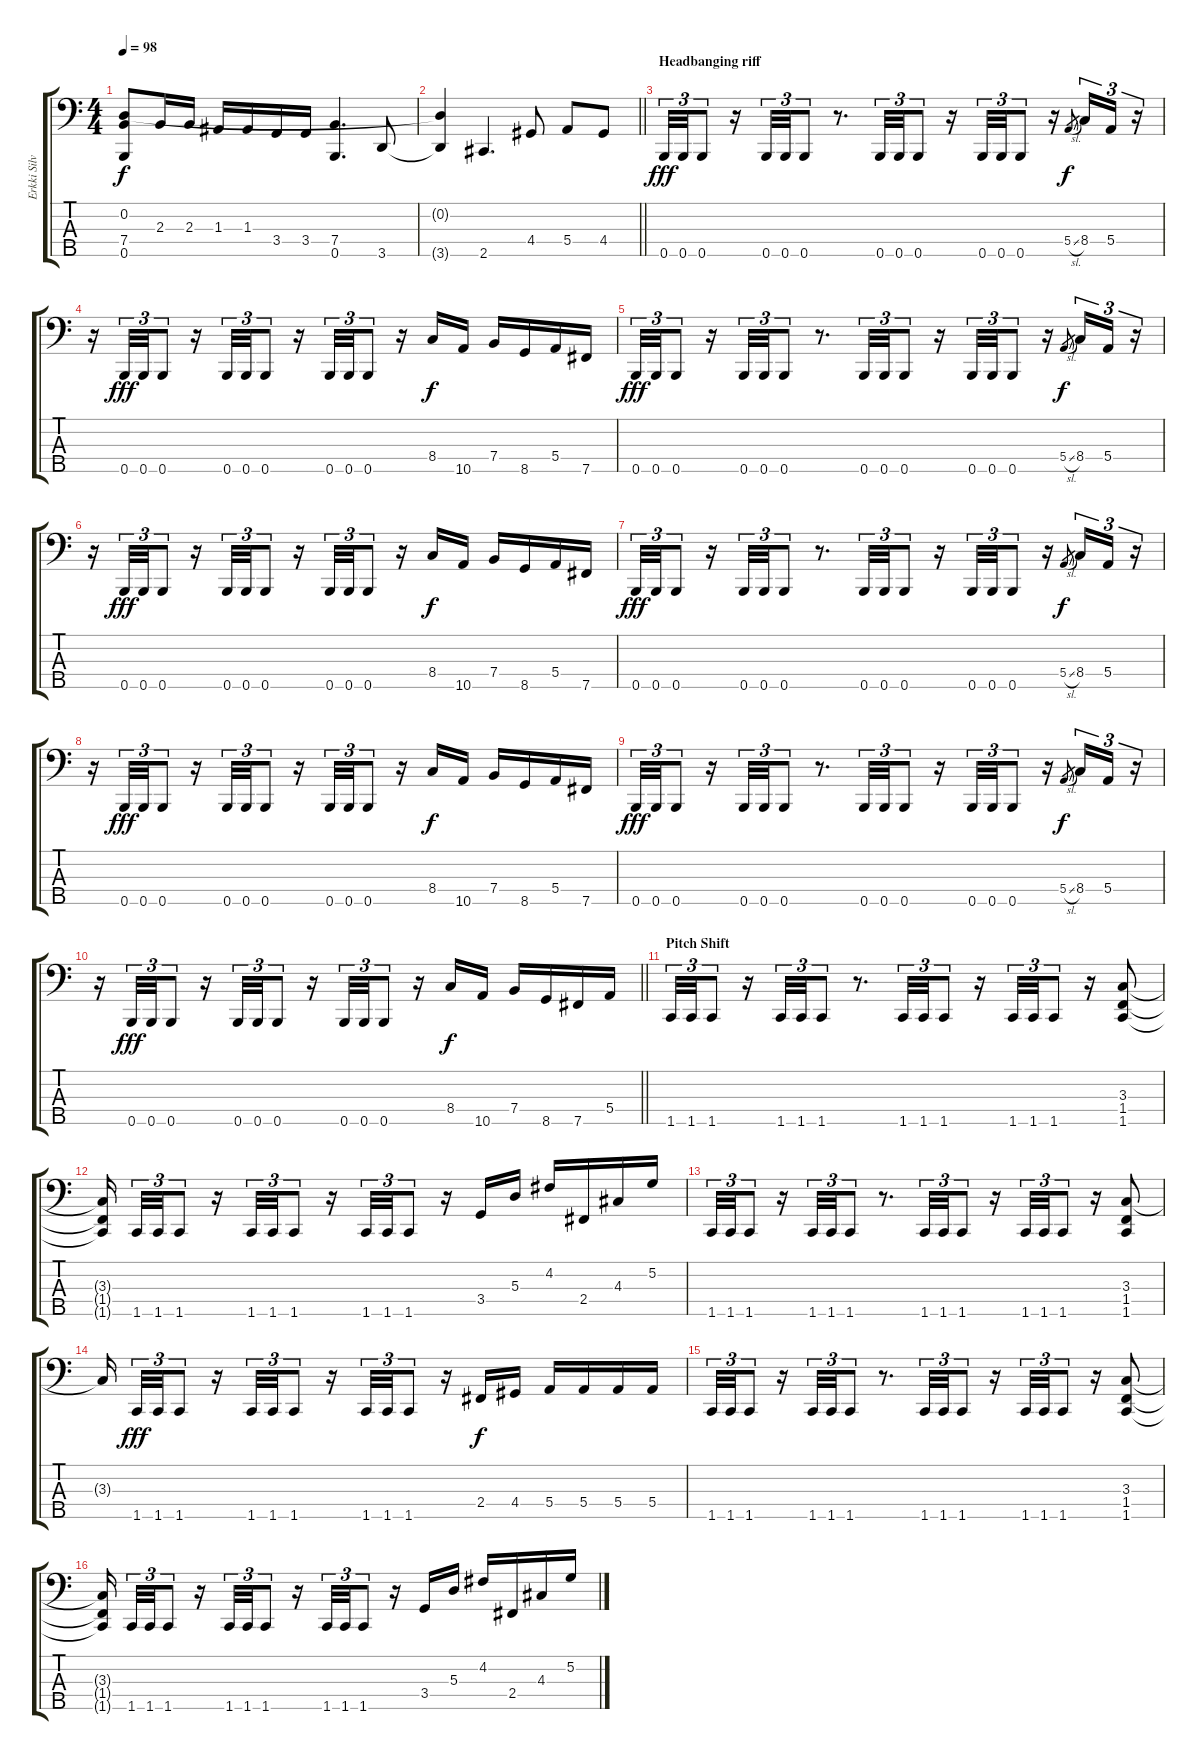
\track ("Erkki Silvennoinen" "Erkki Silv") {instrument electricbassfinger}
\staff {score tabs}
\tuning (G2 D2 A1 E1 B0) {hide}
\ts (4 4)
\tempo 98
\clef f4
\ks c
(0.2{t} 7.4{t} 0.5{t}).8{dy f} 2.3.16 2.3.16 1.3.16 1.3.16 3.4.16 3.4.16 (7.4 0.5).4{d} 3.5.8 |
\barLineRight lightlight
(0.2{t} 3.5{t}).4 2.5.4{d} 4.4.8 5.4.8 4.4.8 |
\section ("" "Headbanging riff")
0.5.32{tu (3 2) dy fff} 0.5.32{tu (3 2)} 0.5.8{tu (3 2)} r.16 0.5.32{tu (3 2)} 0.5.32{tu (3 2)} 0.5.8{tu (3 2)} r.8{d} 0.5.32{tu (3 2)} 0.5.32{tu (3 2)} 0.5.8{tu (3 2)} r.16 0.5.32{tu (3 2)} 0.5.32{tu (3 2)} 0.5.8{tu (3 2)} r.16 5.4{sl}.8{gr dy f} 8.4.16{tu (3 2)} 5.4.16{tu (3 2)} r.16{tu (3 2)} |
r.16 0.5.32{tu (3 2) dy fff} 0.5.32{tu (3 2)} 0.5.8{tu (3 2)} r.16 0.5.32{tu (3 2)} 0.5.32{tu (3 2)} 0.5.8{tu (3 2)} r.16 0.5.32{tu (3 2)} 0.5.32{tu (3 2)} 0.5.8{tu (3 2)} r.16 8.4.16{dy f} 10.5.16 7.4.16 8.5.16 5.4.16 7.5.16 |
0.5.32{tu (3 2) dy fff} 0.5.32{tu (3 2)} 0.5.8{tu (3 2)} r.16 0.5.32{tu (3 2)} 0.5.32{tu (3 2)} 0.5.8{tu (3 2)} r.8{d} 0.5.32{tu (3 2)} 0.5.32{tu (3 2)} 0.5.8{tu (3 2)} r.16 0.5.32{tu (3 2)} 0.5.32{tu (3 2)} 0.5.8{tu (3 2)} r.16 5.4{sl}.8{gr dy f} 8.4.16{tu (3 2)} 5.4.16{tu (3 2)} r.16{tu (3 2)} |
r.16 0.5.32{tu (3 2) dy fff} 0.5.32{tu (3 2)} 0.5.8{tu (3 2)} r.16 0.5.32{tu (3 2)} 0.5.32{tu (3 2)} 0.5.8{tu (3 2)} r.16 0.5.32{tu (3 2)} 0.5.32{tu (3 2)} 0.5.8{tu (3 2)} r.16 8.4.16{dy f} 10.5.16 7.4.16 8.5.16 5.4.16 7.5.16 |
0.5.32{tu (3 2) dy fff} 0.5.32{tu (3 2)} 0.5.8{tu (3 2)} r.16 0.5.32{tu (3 2)} 0.5.32{tu (3 2)} 0.5.8{tu (3 2)} r.8{d} 0.5.32{tu (3 2)} 0.5.32{tu (3 2)} 0.5.8{tu (3 2)} r.16 0.5.32{tu (3 2)} 0.5.32{tu (3 2)} 0.5.8{tu (3 2)} r.16 5.4{sl}.8{gr dy f} 8.4.16{tu (3 2)} 5.4.16{tu (3 2)} r.16{tu (3 2)} |
r.16 0.5.32{tu (3 2) dy fff} 0.5.32{tu (3 2)} 0.5.8{tu (3 2)} r.16 0.5.32{tu (3 2)} 0.5.32{tu (3 2)} 0.5.8{tu (3 2)} r.16 0.5.32{tu (3 2)} 0.5.32{tu (3 2)} 0.5.8{tu (3 2)} r.16 8.4.16{dy f} 10.5.16 7.4.16 8.5.16 5.4.16 7.5.16 |
0.5.32{tu (3 2) dy fff} 0.5.32{tu (3 2)} 0.5.8{tu (3 2)} r.16 0.5.32{tu (3 2)} 0.5.32{tu (3 2)} 0.5.8{tu (3 2)} r.8{d} 0.5.32{tu (3 2)} 0.5.32{tu (3 2)} 0.5.8{tu (3 2)} r.16 0.5.32{tu (3 2)} 0.5.32{tu (3 2)} 0.5.8{tu (3 2)} r.16 5.4{sl}.8{gr dy f} 8.4.16{tu (3 2)} 5.4.16{tu (3 2)} r.16{tu (3 2)} |
\barLineRight lightlight
r.16 0.5.32{tu (3 2) dy fff} 0.5.32{tu (3 2)} 0.5.8{tu (3 2)} r.16 0.5.32{tu (3 2)} 0.5.32{tu (3 2)} 0.5.8{tu (3 2)} r.16 0.5.32{tu (3 2)} 0.5.32{tu (3 2)} 0.5.8{tu (3 2)} r.16 8.4.16{dy f} 10.5.16 7.4.16 8.5.16 7.5.16 5.4.16 |
\section ("" "Pitch Shift")
1.5.32{tu (3 2)} 1.5.32{tu (3 2)} 1.5.8{tu (3 2)} r.16 1.5.32{tu (3 2)} 1.5.32{tu (3 2)} 1.5.8{tu (3 2)} r.8{d} 1.5.32{tu (3 2)} 1.5.32{tu (3 2)} 1.5.8{tu (3 2)} r.16 1.5.32{tu (3 2)} 1.5.32{tu (3 2)} 1.5.8{tu (3 2)} r.16 (3.3 1.4 1.5).8 |
(3.3{t} 1.4{t} 1.5{t}).16{beam splitsecondary} 1.5.32{tu (3 2)} 1.5.32{tu (3 2)} 1.5.8{tu (3 2)} r.16 1.5.32{tu (3 2)} 1.5.32{tu (3 2)} 1.5.8{tu (3 2)} r.16 1.5.32{tu (3 2)} 1.5.32{tu (3 2)} 1.5.8{tu (3 2)} r.16 3.4.16 5.3.16 4.2.16 2.4.16 4.3.16 5.2.16 |
1.5.32{tu (3 2)} 1.5.32{tu (3 2)} 1.5.8{tu (3 2)} r.16 1.5.32{tu (3 2)} 1.5.32{tu (3 2)} 1.5.8{tu (3 2)} r.8{d} 1.5.32{tu (3 2)} 1.5.32{tu (3 2)} 1.5.8{tu (3 2)} r.16 1.5.32{tu (3 2)} 1.5.32{tu (3 2)} 1.5.8{tu (3 2)} r.16 (3.3 1.4 1.5).8 |
3.3{t}.16{beam splitsecondary} 1.5.32{tu (3 2) dy fff} 1.5.32{tu (3 2)} 1.5.8{tu (3 2)} r.16 1.5.32{tu (3 2)} 1.5.32{tu (3 2)} 1.5.8{tu (3 2)} r.16 1.5.32{tu (3 2)} 1.5.32{tu (3 2)} 1.5.8{tu (3 2)} r.16 2.4.16{dy f} 4.4.16 5.4.16 5.4.16 5.4.16 5.4.16 |
1.5.32{tu (3 2)} 1.5.32{tu (3 2)} 1.5.8{tu (3 2)} r.16 1.5.32{tu (3 2)} 1.5.32{tu (3 2)} 1.5.8{tu (3 2)} r.8{d} 1.5.32{tu (3 2)} 1.5.32{tu (3 2)} 1.5.8{tu (3 2)} r.16 1.5.32{tu (3 2)} 1.5.32{tu (3 2)} 1.5.8{tu (3 2)} r.16 (3.3 1.4 1.5).8 |
(3.3{t} 1.4{t} 1.5{t}).16{beam splitsecondary} 1.5.32{tu (3 2)} 1.5.32{tu (3 2)} 1.5.8{tu (3 2)} r.16 1.5.32{tu (3 2)} 1.5.32{tu (3 2)} 1.5.8{tu (3 2)} r.16 1.5.32{tu (3 2)} 1.5.32{tu (3 2)} 1.5.8{tu (3 2)} r.16 3.4.16 5.3.16 4.2.16 2.4.16 4.3.16 5.2.16
